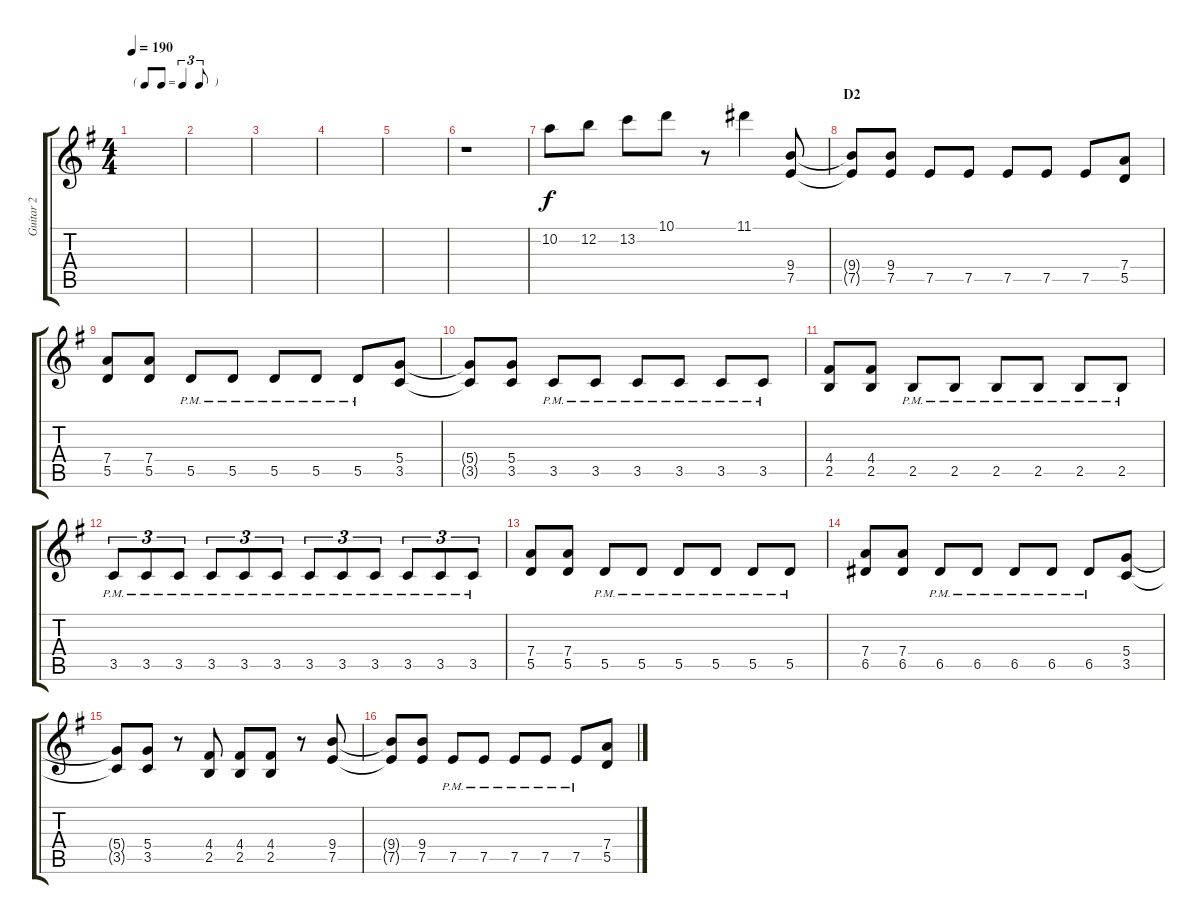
\track ("Guitar 2" "Guitar 2") {instrument distortionguitar}
\staff {score tabs}
\tuning (E4 B3 G3 D3 A2 E2) {hide}
\ts (4 4)
\tf triplet8th
\tempo 190
\clef g2
\ks g
|
|
|
|
|
r.1 |
10.2.8 12.2.8 13.2.8 10.1.8 r.8 11.1.4 (9.4 7.5).8 |
\section ("" "D2")
(9.4{t} 7.5{t}).8 (9.4 7.5).8 7.5.8 7.5.8 7.5.8 7.5.8 7.5.8 (7.4 5.5).8 |
(7.4 5.5).8 (7.4 5.5).8 5.5{pm}.8 5.5{pm}.8 5.5{pm}.8 5.5{pm}.8 5.5{pm}.8 (5.4 3.5).8 |
(5.4{t} 3.5{t}).8 (5.4 3.5).8 3.5{pm}.8 3.5{pm}.8 3.5{pm}.8 3.5{pm}.8 3.5{pm}.8 3.5{pm}.8 |
(4.4 2.5).8 (4.4 2.5).8 2.5{pm}.8 2.5{pm}.8 2.5{pm}.8 2.5{pm}.8 2.5{pm}.8 2.5{pm}.8 |
3.5{pm}.8{tu (3 2)} 3.5{pm}.8{tu (3 2)} 3.5{pm}.8{tu (3 2)} 3.5{pm}.8{tu (3 2)} 3.5{pm}.8{tu (3 2)} 3.5{pm}.8{tu (3 2)} 3.5{pm}.8{tu (3 2)} 3.5{pm}.8{tu (3 2)} 3.5{pm}.8{tu (3 2)} 3.5{pm}.8{tu (3 2)} 3.5{pm}.8{tu (3 2)} 3.5{pm}.8{tu (3 2)} |
(7.4 5.5).8 (7.4 5.5).8 5.5{pm}.8 5.5{pm}.8 5.5{pm}.8 5.5{pm}.8 5.5{pm}.8 5.5{pm}.8 |
(7.4 6.5).8 (7.4 6.5).8 6.5{pm}.8 6.5{pm}.8 6.5{pm}.8 6.5{pm}.8 6.5{pm}.8 (5.4 3.5).8 |
(5.4{t} 3.5{t}).8 (5.4 3.5).8 r.8 (4.4 2.5).8 (4.4 2.5).8 (4.4 2.5).8 r.8 (9.4 7.5).8 |
(9.4{t} 7.5{t}).8 (9.4 7.5).8 7.5{pm}.8 7.5{pm}.8 7.5{pm}.8 7.5{pm}.8 7.5{pm}.8 (7.4 5.5).8
